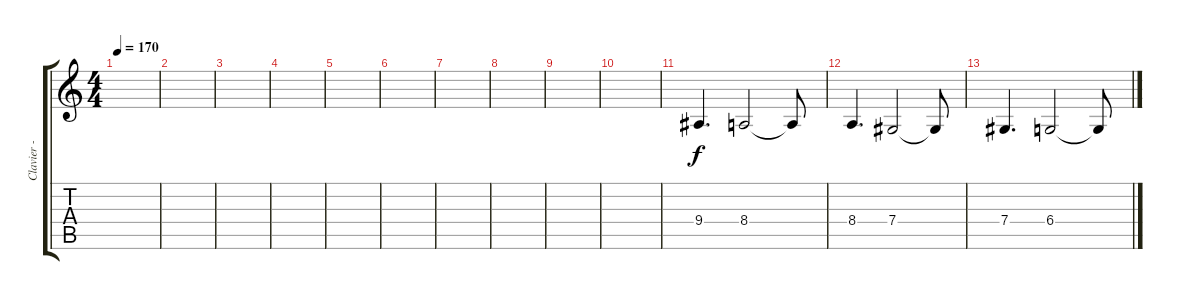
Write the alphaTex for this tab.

\track ("Clavier - Jens Johansson" "Clavier - ") {instrument stringensemble1}
\staff {score tabs}
\tuning (Eb4 Bb3 Gb3 Db3 Ab2 Eb2) {hide}
\ts (4 4)
\tempo 170
\clef g2
\ks c
|
|
|
|
|
|
|
|
|
|
9.4.4{d} 8.4.2 8.4{t}.8 |
8.4.4{d} 7.4.2 7.4{t}.8 |
7.4.4{d} 6.4.2 6.4{t}.8
